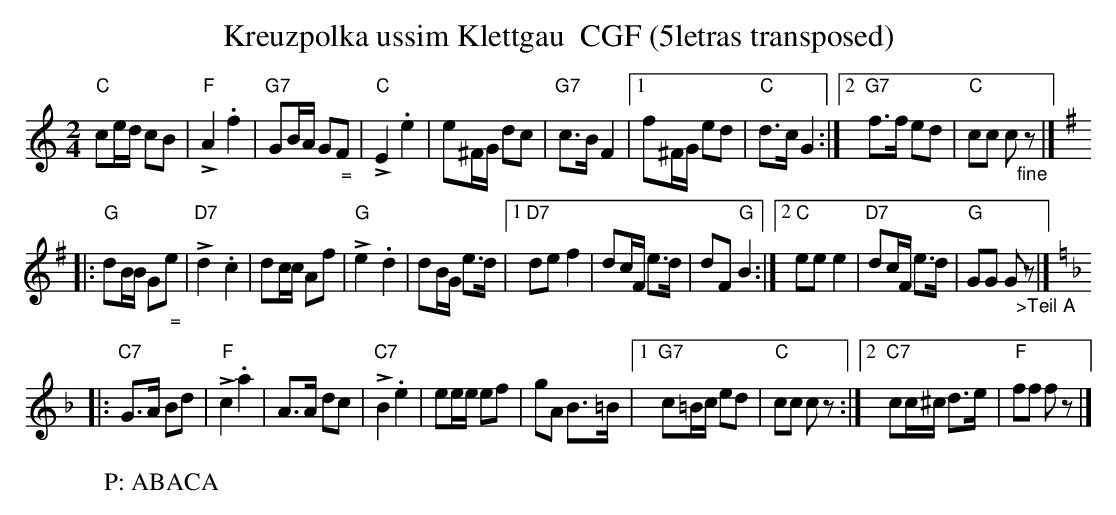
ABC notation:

X:1
T:Kreuzpolka ussim Klettgau  CGF (5letras transposed)
M:2/4
L:1/8
K:C transpose=3 %%MIDI gchordon
"C"ce/2d/2 cB | "F"!>!A2.f2 | "G7"GB/2A/2 G"_ ="F | "C"!>!E2.e2 | e^F/2G/2 dc | "G7"c>B F2 |1 f^F/2G/2 ed | "C"d>cG2 :|2 "G7"f>f ed | "C"cc c"_fine"z |]
[K:G] |: "G"dB/2B/2 G"_ ="e | "D7"!>!d2.c2 | dc/2c/2 Af | "G"!>!e2.d2 | dB/2G/2 e>d |1 "D7"def2 | dc/2F/2 e>d | dF"G"B2 :|2 "C"eee2 | "D7"dc/2F/2 e>d | "G"GG G"_>Teil A"z |]
[K:F] |: "C7"G>A Bd | "F"!>!c2.a2 | A>A dc | "C7"!>!B2.e2 | ee/2e/2 ef | gA B>=B |1 "G7"c=B/2c/2 ed | "C"cc cz :|2 "C7"cc/2^c/2 d>e | "F"ff fz |]
W: P: ABACA
